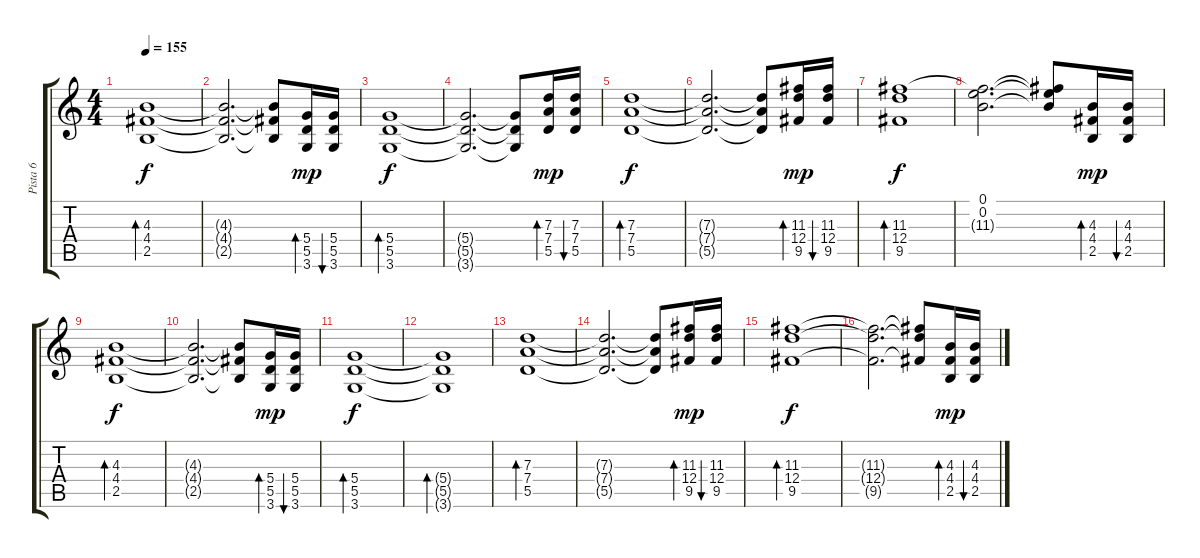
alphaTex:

\track ("Pista 6" "Pista 6") {instrument electricguitarclean}
\staff {score tabs}
\tuning (E4 B3 G3 D3 A2 E2) {hide}
\ts (4 4)
\tempo 155
\clef g2
\ks c
(4.3 4.4 2.5).1{bd 60 dy f} |
(4.3{t} 4.4{t} 2.5{t}).2{d} (4.3{t} 4.4{t} 2.5{t}).8 (5.4 5.5 3.6).16{bd 60 dy mp} (5.4 5.5 3.6).16{bu 60} |
(5.4 5.5 3.6).1{bd 60 dy f} |
(5.4{t} 5.5{t} 3.6{t}).2{d} (5.4{t} 5.5{t} 3.6{t}).8 (7.3 7.4 5.5).16{bd 60 dy mp} (7.3 7.4 5.5).16{bu 60} |
(7.3 7.4 5.5).1{bd 60 dy f} |
(7.3{t} 7.4{t} 5.5{t}).2{d} (7.3{t} 7.4{t} 5.5{t}).8 (11.3 12.4 9.5).16{bd 60 dy mp} (11.3 12.4 9.5).16{bu 60} |
(11.3 12.4 9.5).1{bd 60 dy f} |
(0.1 0.2 11.3{t}).2{d} (0.1{t} 0.2{t} 11.3{t}).8 (4.3 4.4 2.5).16{bd 60 dy mp} (4.3 4.4 2.5).16{bu 60} |
(4.3 4.4 2.5).1{bd 60 dy f} |
(4.3{t} 4.4{t} 2.5{t}).2{d} (4.3{t} 4.4{t} 2.5{t}).8 (5.4 5.5 3.6).16{bd 60 dy mp} (5.4 5.5 3.6).16{bu 60} |
(5.4 5.5 3.6).1{bd 60 dy f} |
(5.4{t} 5.5{t} 3.6{t}).1{bd 60} |
(7.3 7.4 5.5).1{bd 60} |
(7.3{t} 7.4{t} 5.5{t}).2{d} (7.3{t} 7.4{t} 5.5{t}).8 (11.3 12.4 9.5).16{bd 60 dy mp} (11.3 12.4 9.5).16{bu 60} |
(11.3 12.4 9.5).1{bd 60 dy f} |
(11.3{t} 12.4{t} 9.5{t}).2{d} (11.3{t} 12.4{t} 9.5{t}).8 (4.3 4.4 2.5).16{bd 60 dy mp} (4.3 4.4 2.5).16{bu 60}
